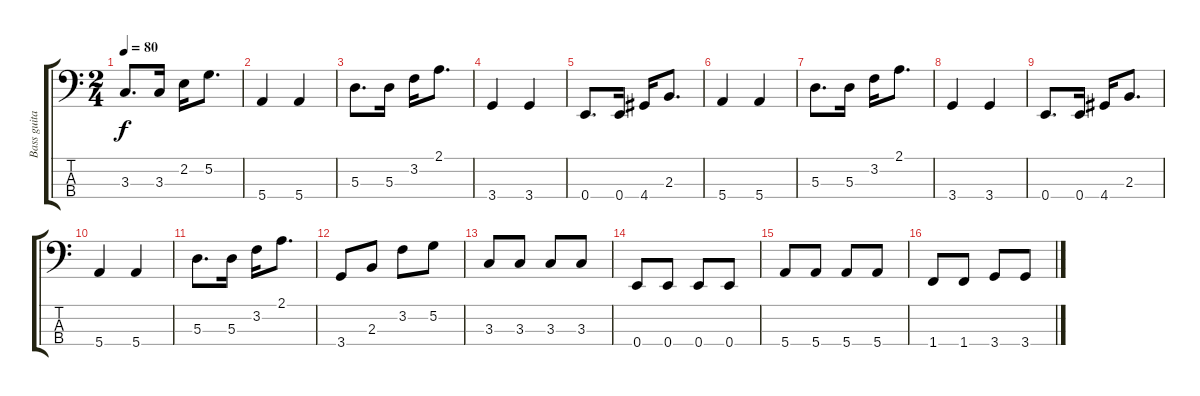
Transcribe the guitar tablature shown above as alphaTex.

\track ("Bass guitara" "Bass guita") {instrument electricbassfinger}
\staff {score tabs}
\tuning (G2 D2 A1 E1) {hide}
\ts (2 4)
\tempo 80
\clef f4
\ks aminor
3.3.8{d dy f} 3.3.16 2.2.16 5.2.8{d} |
5.4.4 5.4.4 |
5.3.8{d} 5.3.16 3.2.16 2.1.8{d} |
3.4.4 3.4.4 |
0.4.8{d} 0.4.16 4.4.16 2.3.8{d} |
5.4.4 5.4.4 |
5.3.8{d} 5.3.16 3.2.16 2.1.8{d} |
3.4.4 3.4.4 |
0.4.8{d} 0.4.16 4.4.16 2.3.8{d} |
5.4.4 5.4.4 |
5.3.8{d} 5.3.16 3.2.16 2.1.8{d} |
3.4.8 2.3.8 3.2.8 5.2.8 |
3.3.8 3.3.8 3.3.8 3.3.8 |
0.4.8 0.4.8 0.4.8 0.4.8 |
5.4.8 5.4.8 5.4.8 5.4.8 |
1.4.8 1.4.8 3.4.8 3.4.8
